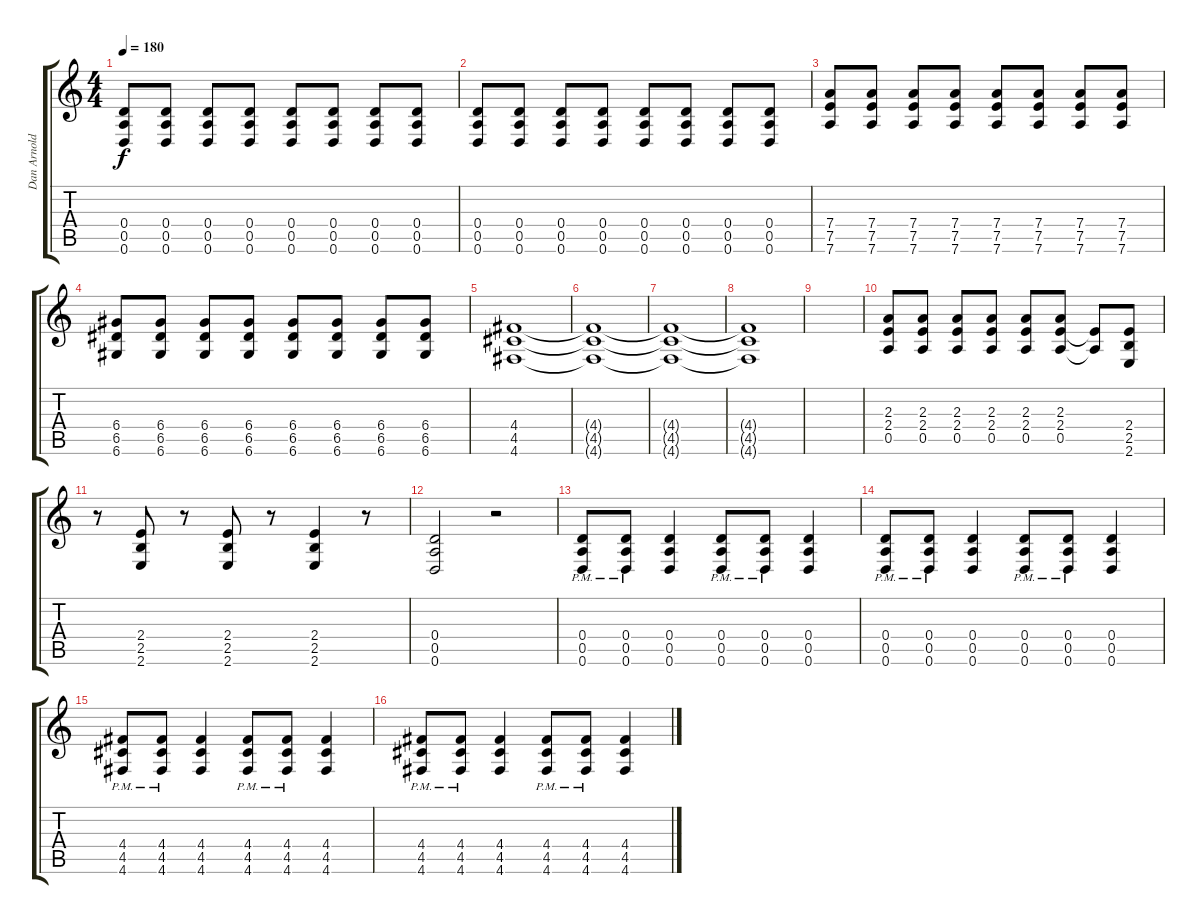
\track ("Dan Arnold (Rythym)" "Dan Arnold") {instrument overdrivenguitar}
\staff {score tabs}
\tuning (E4 B3 G3 D3 A2 D2) {hide}
\ts (4 4)
\tempo 180
\clef g2
\ks c
(0.4 0.5 0.6).8{dy f} (0.4 0.5 0.6).8 (0.4 0.5 0.6).8 (0.4 0.5 0.6).8 (0.4 0.5 0.6).8 (0.4 0.5 0.6).8 (0.4 0.5 0.6).8 (0.4 0.5 0.6).8 |
(0.4 0.5 0.6).8 (0.4 0.5 0.6).8 (0.4 0.5 0.6).8 (0.4 0.5 0.6).8 (0.4 0.5 0.6).8 (0.4 0.5 0.6).8 (0.4 0.5 0.6).8 (0.4 0.5 0.6).8 |
(7.4 7.5 7.6).8 (7.4 7.5 7.6).8 (7.4 7.5 7.6).8 (7.4 7.5 7.6).8 (7.4 7.5 7.6).8 (7.4 7.5 7.6).8 (7.4 7.5 7.6).8 (7.4 7.5 7.6).8 |
(6.4 6.5 6.6).8 (6.4 6.5 6.6).8 (6.4 6.5 6.6).8 (6.4 6.5 6.6).8 (6.4 6.5 6.6).8 (6.4 6.5 6.6).8 (6.4 6.5 6.6).8 (6.4 6.5 6.6).8 |
(4.4 4.5 4.6).1 |
(4.4{t} 4.5{t} 4.6{t}).1 |
(4.4{t} 4.5{t} 4.6{t}).1 |
(4.4{t} 4.5{t} 4.6{t}).1 |
|
(2.3 2.4 0.5).8 (2.3 2.4 0.5).8 (2.3 2.4 0.5).8 (2.3 2.4 0.5).8 (2.3 2.4 0.5).8 (2.3 2.4 0.5).8 (2.4{t} 0.5{t}).8 (2.4 2.5 2.6).8 |
r.8 (2.4 2.5 2.6).8 r.8 (2.4 2.5 2.6).8 r.8 (2.4 2.5 2.6).4 r.8 |
(0.4 0.5 0.6).2 r.2 |
(0.4{pm} 0.5{pm} 0.6{pm}).8 (0.4{pm} 0.5{pm} 0.6{pm}).8 (0.4 0.5 0.6).4 (0.4{pm} 0.5{pm} 0.6{pm}).8 (0.4{pm} 0.5{pm} 0.6{pm}).8 (0.4 0.5 0.6).4 |
(0.4{pm} 0.5{pm} 0.6{pm}).8 (0.4{pm} 0.5{pm} 0.6{pm}).8 (0.4 0.5 0.6).4 (0.4{pm} 0.5{pm} 0.6{pm}).8 (0.4{pm} 0.5{pm} 0.6{pm}).8 (0.4 0.5 0.6).4 |
(4.4{pm} 4.5{pm} 4.6{pm}).8 (4.4{pm} 4.5{pm} 4.6{pm}).8 (4.4 4.5 4.6).4 (4.4{pm} 4.5{pm} 4.6{pm}).8 (4.4{pm} 4.5{pm} 4.6{pm}).8 (4.4 4.5 4.6).4 |
(4.4{pm} 4.5{pm} 4.6{pm}).8 (4.4{pm} 4.5{pm} 4.6{pm}).8 (4.4 4.5 4.6).4 (4.4{pm} 4.5{pm} 4.6{pm}).8 (4.4{pm} 4.5{pm} 4.6{pm}).8 (4.4 4.5 4.6).4
